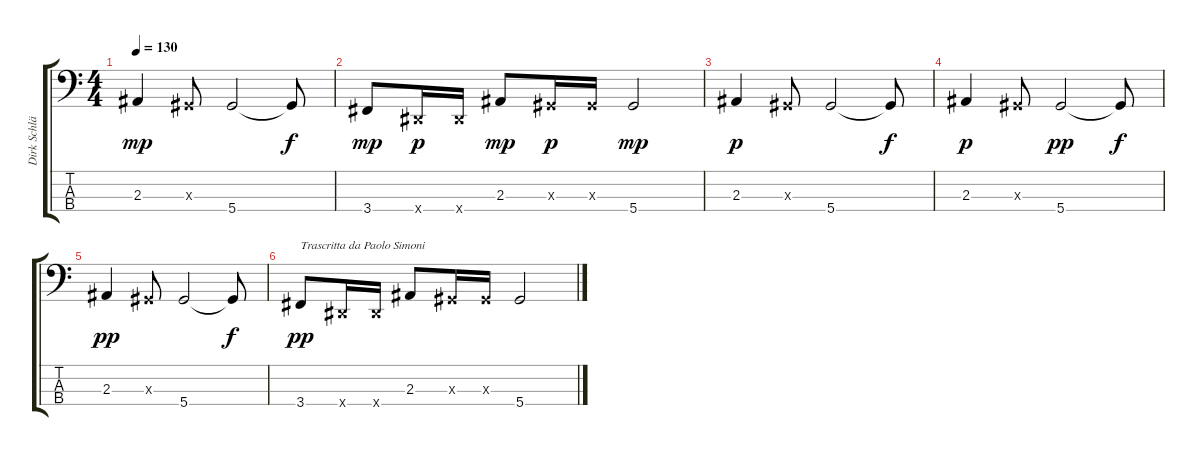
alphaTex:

\track ("Dirk Schlächter" "Dirk Schlä") {instrument electricbasspick}
\staff {score tabs}
\tuning (Gb2 Db2 Ab1 Eb1) {hide}
\ts (4 4)
\tempo 130
\clef f4
\ks c
2.3.4{dy mp} 0.3{x}.8 5.4.2 5.4{t}.8{dy f} |
3.4.8{dy mp} 0.4{x}.16{dy p} 0.4{x}.16 2.3.8{dy mp} 0.3{x}.16{dy p} 0.3{x}.16 5.4.2{dy mp} |
2.3.4{dy p} 0.3{x}.8 5.4.2 5.4{t}.8{dy f} |
2.3.4{dy p} 0.3{x}.8 5.4.2{dy pp} 5.4{t}.8{dy f} |
2.3.4{dy pp} 0.3{x}.8 5.4.2 5.4{t}.8{dy f} |
3.4.8{txt "Trascritta da Paolo Simoni" dy pp} 0.4{x}.16 0.4{x}.16 2.3.8 0.3{x}.16 0.3{x}.16 5.4.2
